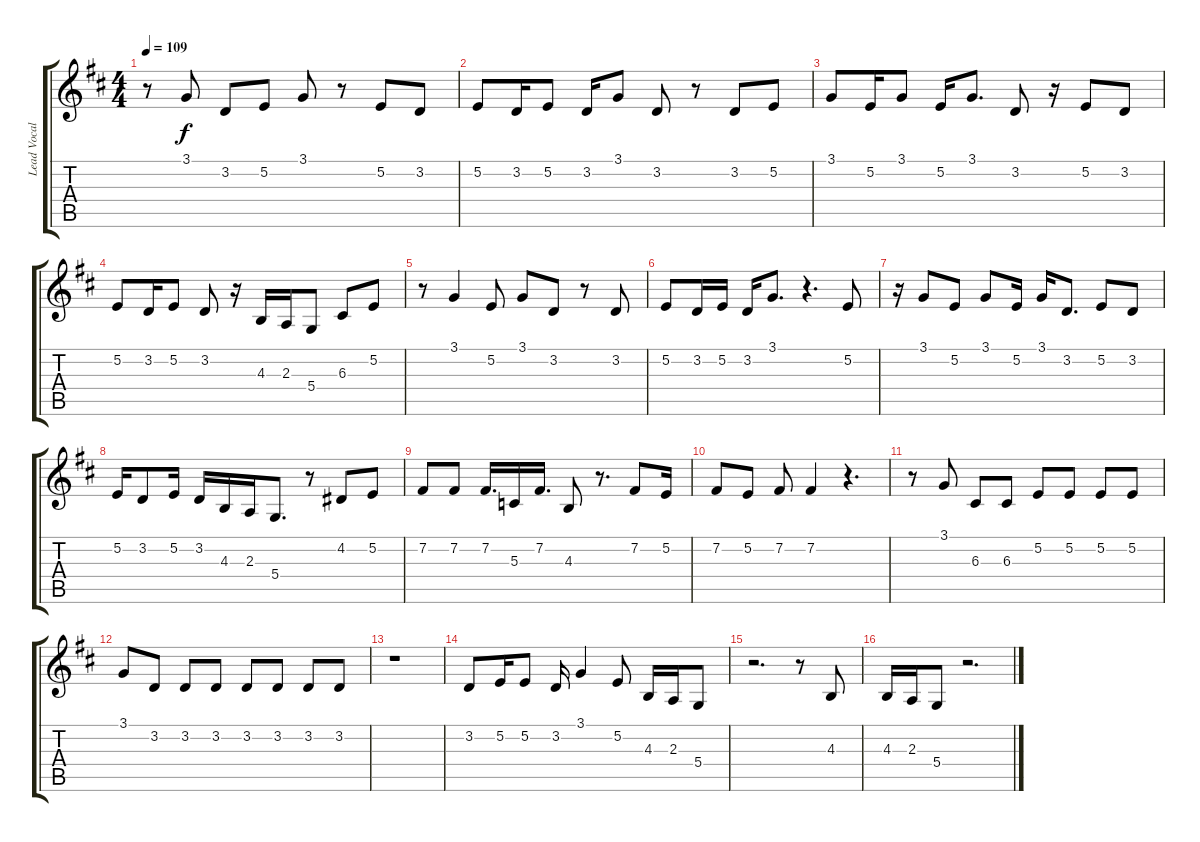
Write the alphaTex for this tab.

\track ("Lead Vocals" "Lead Vocal") {instrument lead1square}
\staff {score tabs}
\tuning (E4 B3 G3 D3 A2 E2) {hide}
\ts (4 4)
\tempo 109
\clef g2
\ks d
r.8{dy f} 3.1.8 3.2.8 5.2.8 3.1.8 r.8 5.2.8 3.2.8 |
5.2.8 3.2.16 5.2.8 3.2.16 3.1.8 3.2.8 r.8 3.2.8 5.2.8 |
3.1.8 5.2.16 3.1.8 5.2.16 3.1.8{d} 3.2.8 r.16 5.2.8 3.2.8 |
5.2.8 3.2.16 5.2.8 3.2.8 r.16 4.3.16 2.3.16 5.4.8 6.3.8 5.2.8 |
r.8 3.1.4 5.2.8 3.1.8 3.2.8 r.8 3.2.8 |
5.2.8 3.2.16 5.2.16 3.2.16 3.1.8{d} r.4{d} 5.2.8 |
r.16 3.1.8 5.2.8 3.1.8 5.2.16 3.1.16 3.2.8{d} 5.2.8 3.2.8 |
5.2.16 3.2.8 5.2.16 3.2.16 4.3.16 2.3.16 5.4.8{d} r.8 4.2.8 5.2.8 |
7.2.8 7.2.8 7.2.16{d} 5.3.16 7.2.16{d} 4.3.8 r.8{d} 7.2.8 5.2.16 |
7.2.8 5.2.8 7.2.8 7.2.4 r.4{d} |
r.8 3.1.8 6.3.8 6.3.8 5.2.8 5.2.8 5.2.8 5.2.8 |
3.1.8 3.2.8 3.2.8 3.2.8 3.2.8 3.2.8 3.2.8 3.2.8 |
r.1 |
3.2.8 5.2.16 5.2.8 3.2.16 3.1.4 5.2.8 4.3.16 2.3.16 5.4.8 |
r.2{d} r.8 4.3.8 |
4.3.16 2.3.16 5.4.8 r.2{d}
